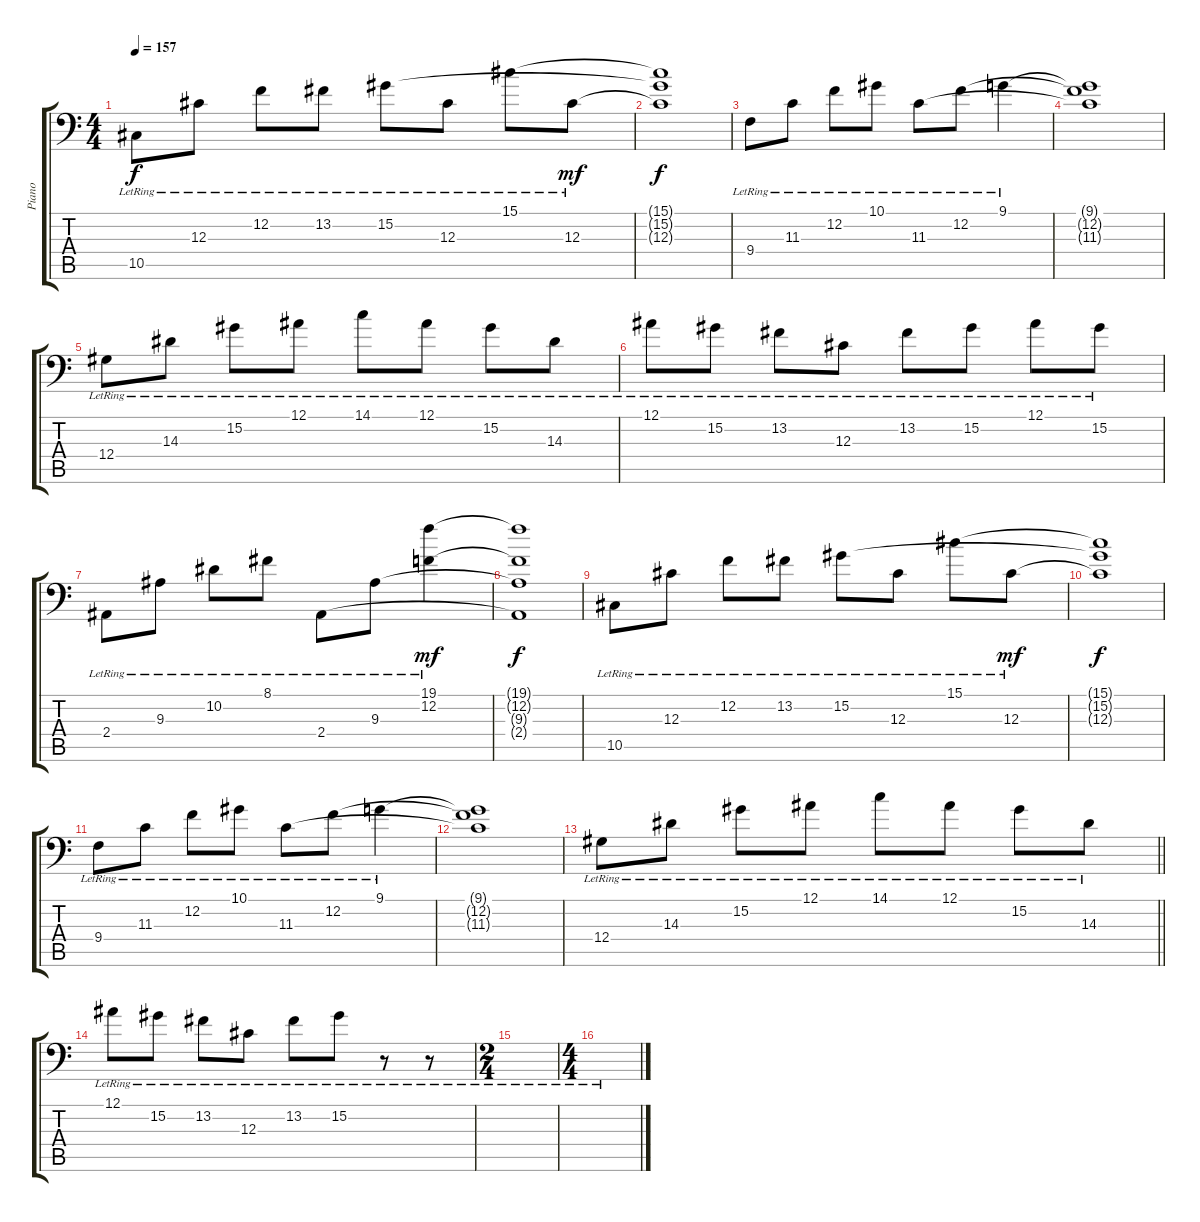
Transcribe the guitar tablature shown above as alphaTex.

\track ("Piano" "Piano") {instrument brightacousticpiano}
\staff {score tabs}
\tuning (Bb3 F3 Db3 Ab2 Eb2 Bb1) {hide}
\ts (4 4)
\tempo 157
\clef f4
\ks c
10.5{lr}.8{dy f} 12.3{lr}.8 12.2{lr}.8 13.2{lr}.8 15.2{lr}.8 12.3{lr}.8 15.1{lr}.8 12.3{lr}.8{dy mf} |
(15.1{t} 15.2{t} 12.3{t}).1{dy f} |
9.4{lr}.8 11.3{lr}.8 12.2{lr}.8 10.1{lr}.8 11.3{lr}.8 12.2{lr}.8 9.1{lr}.4 |
(9.1{t} 12.2{t} 11.3{t}).1 |
12.4{lr}.8 14.3{lr}.8 15.2{lr}.8 12.1{lr}.8 14.1{lr}.8 12.1{lr}.8 15.2{lr}.8 14.3{lr}.8 |
12.1{lr}.8 15.2{lr}.8 13.2{lr}.8 12.3{lr}.8 13.2{lr}.8 15.2{lr}.8 12.1{lr}.8 15.2{lr}.8 |
2.4{lr}.8 9.3{lr}.8 10.2{lr}.8 8.1{lr}.8 2.4{lr}.8 9.3{lr}.8 (19.1{lr} 12.2{lr}).4{dy mf} |
(19.1{t} 12.2{t} 9.3{t} 2.4{t}).1{dy f} |
10.5{lr}.8 12.3{lr}.8 12.2{lr}.8 13.2{lr}.8 15.2{lr}.8 12.3{lr}.8 15.1{lr}.8 12.3{lr}.8{dy mf} |
(15.1{t} 15.2{t} 12.3{t}).1{dy f} |
9.4{lr}.8 11.3{lr}.8 12.2{lr}.8 10.1{lr}.8 11.3{lr}.8 12.2{lr}.8 9.1{lr}.4 |
(9.1{t} 12.2{t} 11.3{t}).1 |
\barLineRight lightlight
12.4{lr}.8 14.3{lr}.8 15.2{lr}.8 12.1{lr}.8 14.1{lr}.8 12.1{lr}.8 15.2{lr}.8 14.3{lr}.8 |
\section ("" "")
12.1{lr}.8 15.2{lr}.8 13.2{lr}.8 12.3{lr}.8 13.2{lr}.8 15.2{lr}.8 r.8 r.8 |
\ts (2 4)
|
\ts (4 4)
